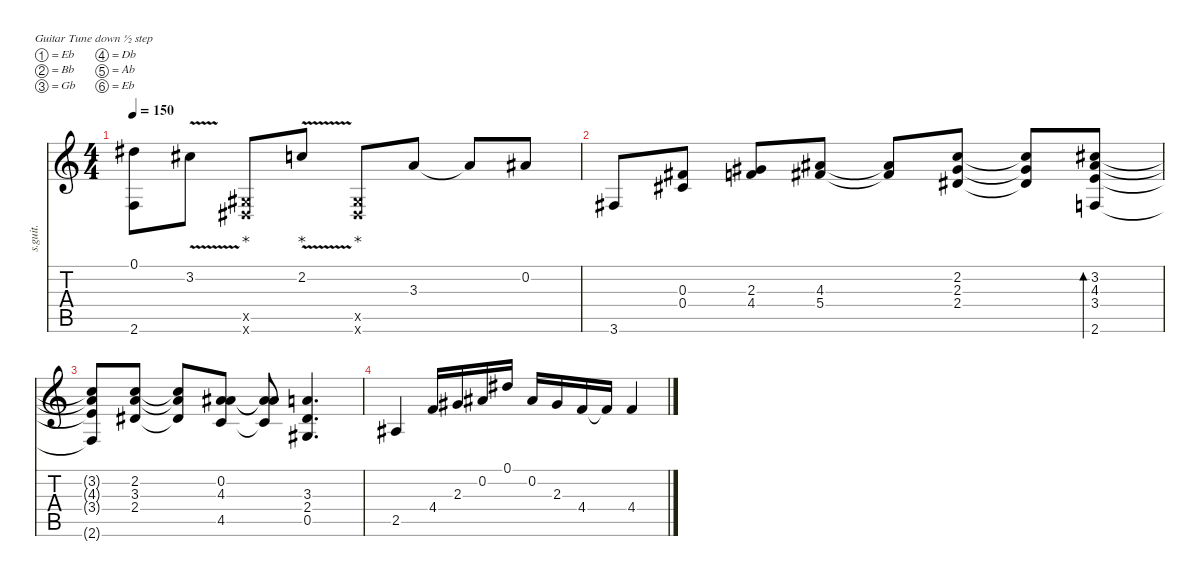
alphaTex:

\defaultSystemsLayout 4
\hideDynamics
\bracketExtendMode nobrackets
\track ("Steel Guitar" "s.guit.") {multiBarRest instrument acousticguitarsteel}
\staff {score tabs}
\tuning (Eb4 Bb3 Gb3 Db3 Ab2 Eb2)
\ts (4 4)
\tempo 150
\clef g2
\ks c
(0.1{t acc #} 2.6{t}).8{dy mf beam Down} 3.2{v acc #}.8{beam Down} (0.5{x acc #} 0.6{x acc #}).8{glpt beam Up} 2.2{v}.8{glpt beam Up} (0.5{x acc #} 0.6{x acc #}).8{glpt beam Up} 3.3.8{beam Up} 3.3{t}.8{beam Up} 0.2{acc #}.8{beam Up} |
3.6{acc #}.8{beam Up} (0.4{acc #} 0.3{acc #}).8{beam Up} (2.3{acc #} 4.4).8{beam Up} (5.4{acc #} 4.3{acc #}).8{beam Up} (4.3{t acc #} 5.4{t acc #}).8{beam Up} (2.4{acc #} 2.3{acc #} 2.2).8{beam Up} (2.4{t acc #} 2.3{t acc #} 2.2{t}).8{beam Up} (3.2{acc #} 4.3{acc #} 3.4 2.6).8{bd 173 beam Up} |
(3.2{t acc #} 4.3{t acc #} 3.4{t} 2.6{t}).8{beam Up} (2.2 3.3 2.4{acc #}).8{beam Up} (2.4{t acc #} 3.3{t} 2.2{t}).8{beam Up} (0.2{acc #} 4.3{acc #} 4.5).8{beam Up} (4.5{t} 4.3{t acc #} 0.2{t acc #}).8{beam Up} (3.3 2.4{acc #} 0.5{acc #}).4{d beam Up} |
2.5{acc #}.4{beam Up} 4.4.16{beam Up} 2.3{acc #}.16{beam Up} 0.2{acc #}.16{beam Up} 0.1{acc #}.16{beam Up} 0.2{acc #}.16{beam Up} 2.3{acc #}.16{beam Up} 4.4.16{beam Up} 4.4{t}.16{beam Up} 4.4.4{beam Up}
